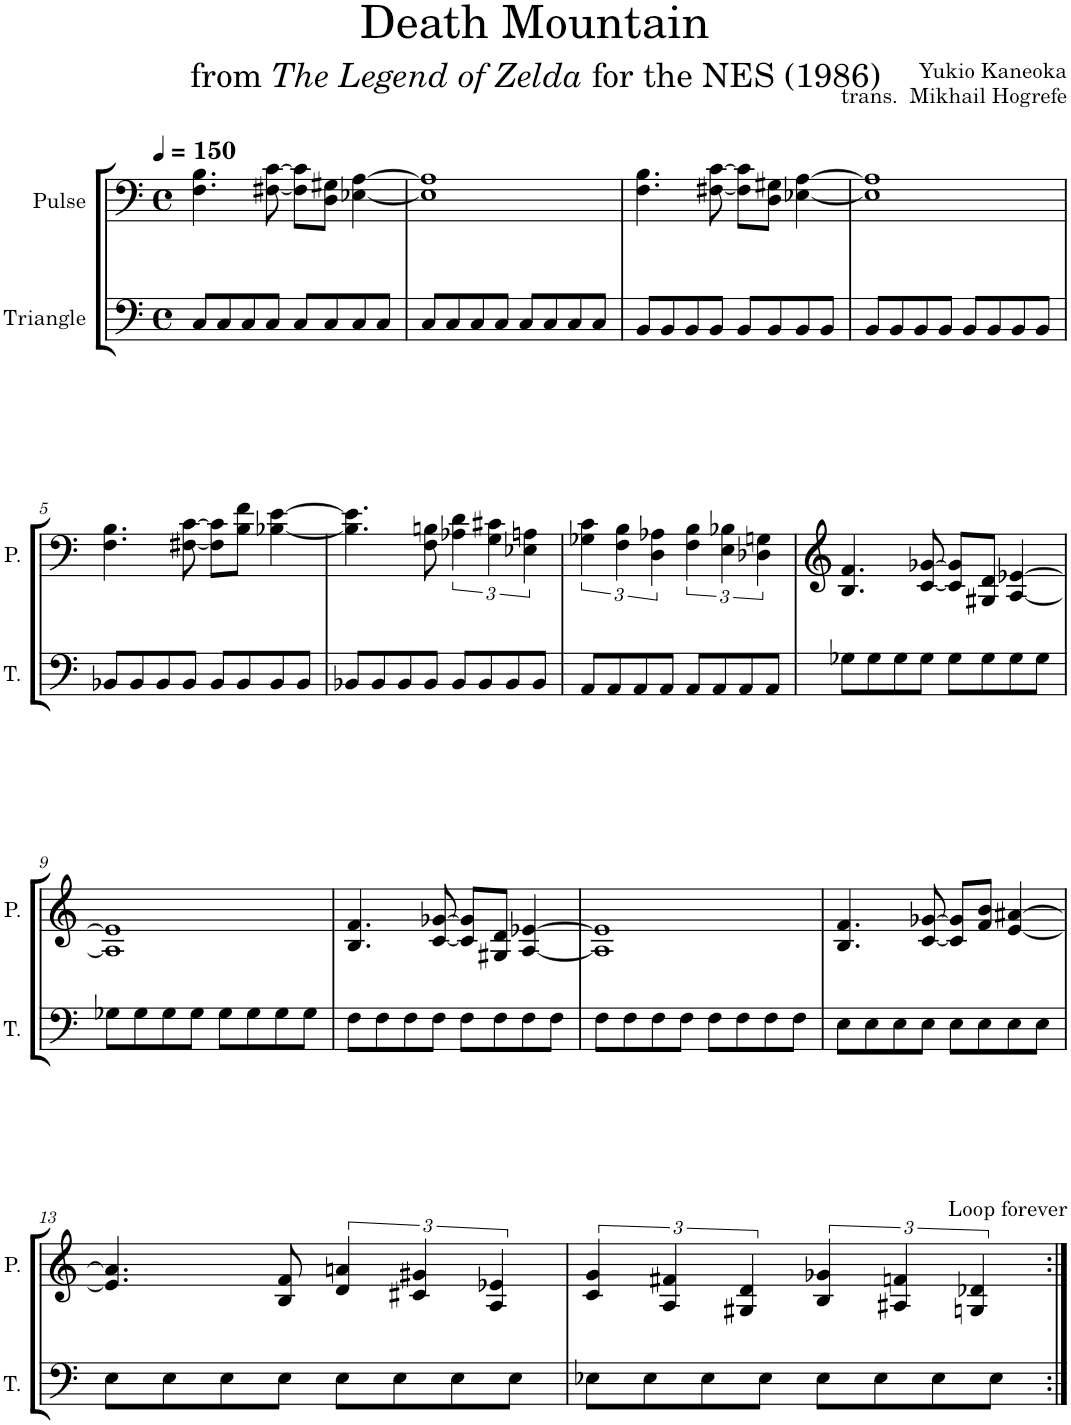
**kern	**kern
*part2	*part1
*staff2	*staff1
*I"Triangle	*I"Pulse
*I'T.	*I'P.
*clefF4	*clefF4
*k[]	*k[]
*M4/4	*M4/4
*met(c)	*met(c)
*MM150	*MM150
=1	=1
8C/L	4.F\ 4.B\
8C/	.
8C/	.
8C/J	[8F#X\ [8c\
8C/L	8F#\] 8c\]L
8C/	8D\ 8G#X\J
8C/	[4E-X\ [4A\
8C/J	.
=2	=2
8C/L	1E-] 1A]
8C/	.
8C/	.
8C/J	.
8C/L	.
8C/	.
8C/	.
8C/J	.
=3	=3
8BB/L	4.F\ 4.B\
8BB/	.
8BB/	.
8BB/J	[8F#X\ [8c\
8BB/L	8F#\] 8c\]L
8BB/	8D\ 8G#X\J
8BB/	[4E-X\ [4A\
8BB/J	.
=4	=4
8BB/L	1E-] 1A]
8BB/	.
8BB/	.
8BB/J	.
8BB/L	.
8BB/	.
8BB/	.
8BB/J	.
!!LO:LB:g=z
=5	=5
8BB-X/L	4.F\ 4.B\
8BB-/	.
8BB-/	.
8BB-/J	[8F#X\ [8c\
8BB-/L	8F#\] 8c\]L
8BB-/	8B\ 8f\J
8BB-/	[4B-X\ [4e\
8BB-/J	.
=6	=6
8BB-X/L	4.B-\] 4.e\]
8BB-/	.
8BB-/	.
8BB-/J	8F\ 8Bn\
8BB-/L	6A-X\ 6d\
8BB-/	.
.	6G\ 6c#X\
8BB-/	.
.	6E-X\ 6An\
8BB-/J	.
=7	=7
8AA/L	6G-X\ 6c\
8AA/	.
.	6F\ 6B\
8AA/	.
.	6D\ 6A-X\
8AA/J	.
8AA/L	6F\ 6B\
8AA/	.
.	6E\ 6B-X\
8AA/	.
.	6D-X\ 6Gn\
8AA/J	.
=8	=8
8G-X\L	4.B/ 4.f/
8G-\	.
8G-\	.
8G-\J	[8c/ [8g-X/
8G-\L	8c/] 8g-/]L
8G-\	8G#X/ 8d/J
8G-\	[4A/ [4e-X/
8G-\J	.
!!LO:LB:g=z
=9	=9
8G-X\L	1A] 1e-]
8G-\	.
8G-\	.
8G-\J	.
8G-\L	.
8G-\	.
8G-\	.
8G-\J	.
=10	=10
8F\L	4.B/ 4.f/
8F\	.
8F\	.
8F\J	[8c/ [8g-X/
8F\L	8c/] 8g-/]L
8F\	8G#X/ 8d/J
8F\	[4A/ [4e-X/
8F\J	.
=11	=11
8F\L	1A] 1e-]
8F\	.
8F\	.
8F\J	.
8F\L	.
8F\	.
8F\	.
8F\J	.
=12	=12
8E\L	4.B/ 4.f/
8E\	.
8E\	.
8E\J	[8c/ [8g-X/
8E\L	8c/] 8g-/]L
8E\	8f/ 8b/J
8E\	[4e/ [4a#X/
8E\J	.
!!LO:LB:g=z
=13	=13
8E\L	4.e/] 4.a#/]
8E\	.
8E\	.
8E\J	8B/ 8f/
8E\L	6d/ 6an/
8E\	.
.	6c#X/ 6g#X/
8E\	.
.	6A/ 6e-X/
8E\J	.
=14	=14
8E-X\L	6c/ 6g/
8E-\	.
.	6A/ 6f#X/
8E-\	.
.	6G#X/ 6d/
8E-\J	.
8E-\L	6B/ 6g-X/
8E-\	.
!	!LO:TX:a:t=Loop forever
.	6A#X/ 6fn/
8E-\	.
.	6Gn/ 6d-X/
8E-\J	.
=:|!	=:|!
*-	*-
